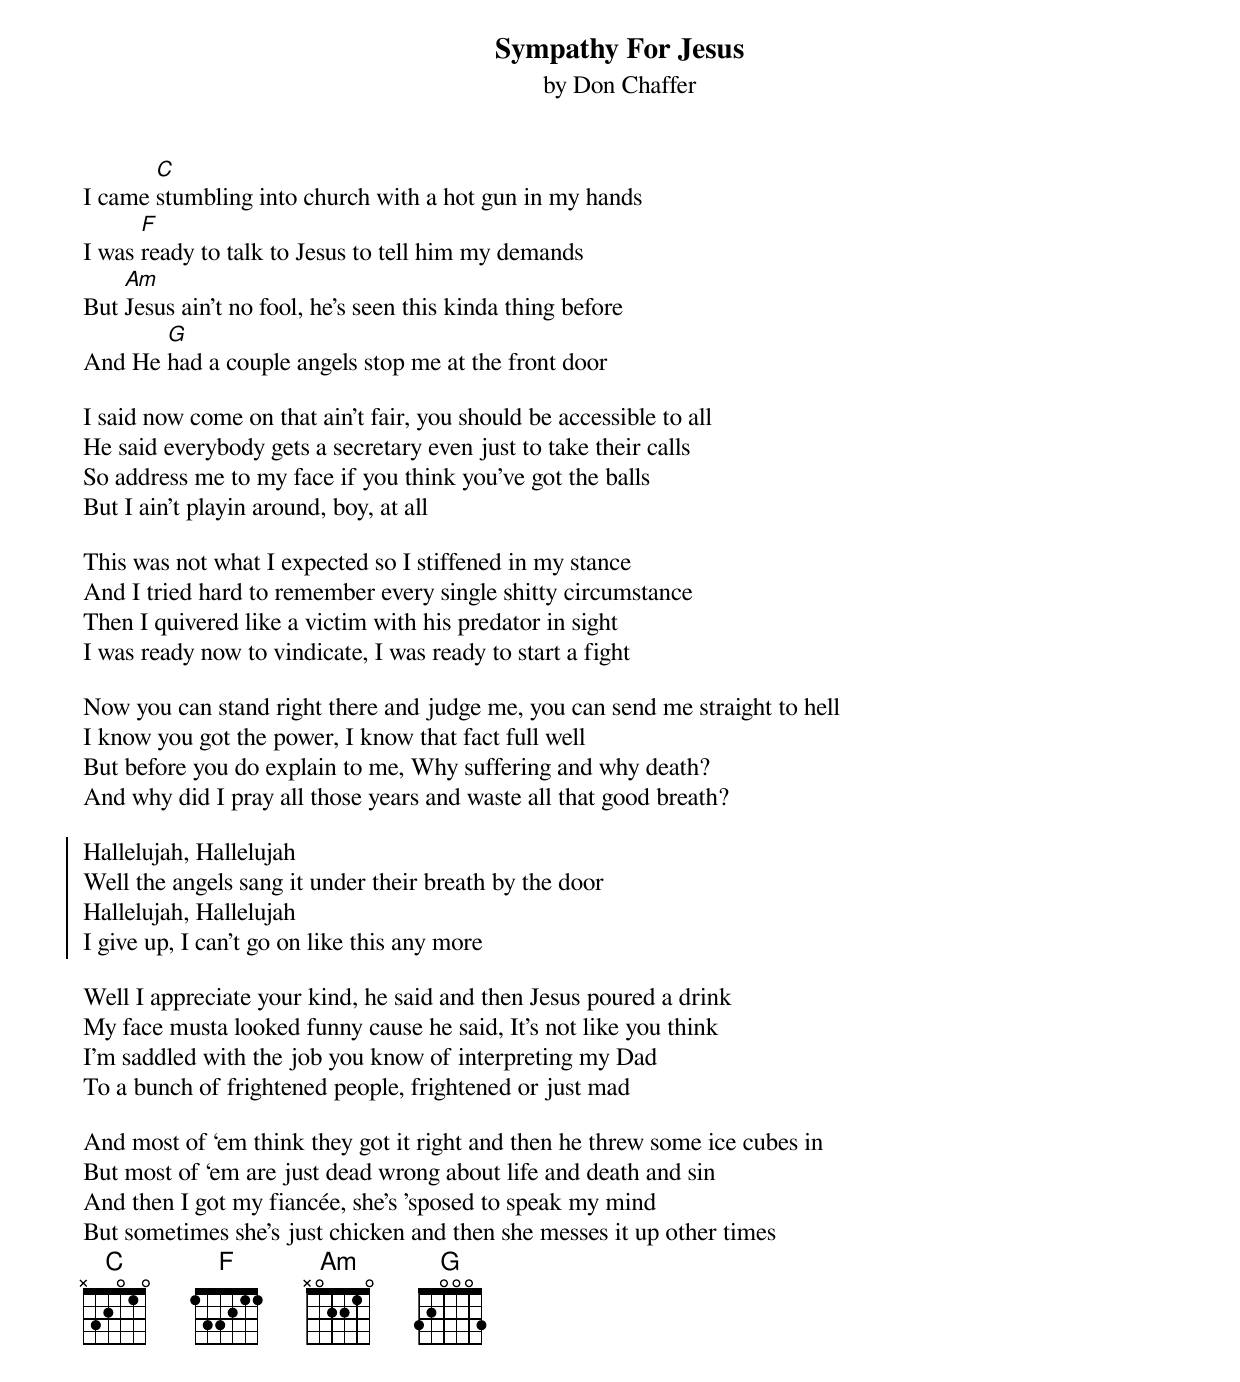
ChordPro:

{title:Sympathy For Jesus}
{st:by Don Chaffer}

I came [C]stumbling into church with a hot gun in my hands
I was [F]ready to talk to Jesus to tell him my demands
But [Am]Jesus ain’t no fool, he’s seen this kinda thing before
And He [G]had a couple angels stop me at the front door

I said now come on that ain’t fair, you should be accessible to all
He said everybody gets a secretary even just to take their calls
So address me to my face if you think you’ve got the balls
But I ain’t playin around, boy, at all

This was not what I expected so I stiffened in my stance
And I tried hard to remember every single shitty circumstance
Then I quivered like a victim with his predator in sight
I was ready now to vindicate, I was ready to start a fight

Now you can stand right there and judge me, you can send me straight to hell
I know you got the power, I know that fact full well
But before you do explain to me, Why suffering and why death?
And why did I pray all those years and waste all that good breath?

{soc}
Hallelujah, Hallelujah
Well the angels sang it under their breath by the door
Hallelujah, Hallelujah
I give up, I can’t go on like this any more
{eoc}

Well I appreciate your kind, he said and then Jesus poured a drink
My face musta looked funny cause he said, It’s not like you think
I’m saddled with the job you know of interpreting my Dad
To a bunch of frightened people, frightened or just mad

And most of ‘em think they got it right and then he threw some ice cubes in
But most of ‘em are just dead wrong about life and death and sin
And then I got my fiancée, she’s 'sposed to speak my mind
But sometimes she’s just chicken and then she messes it up other times
